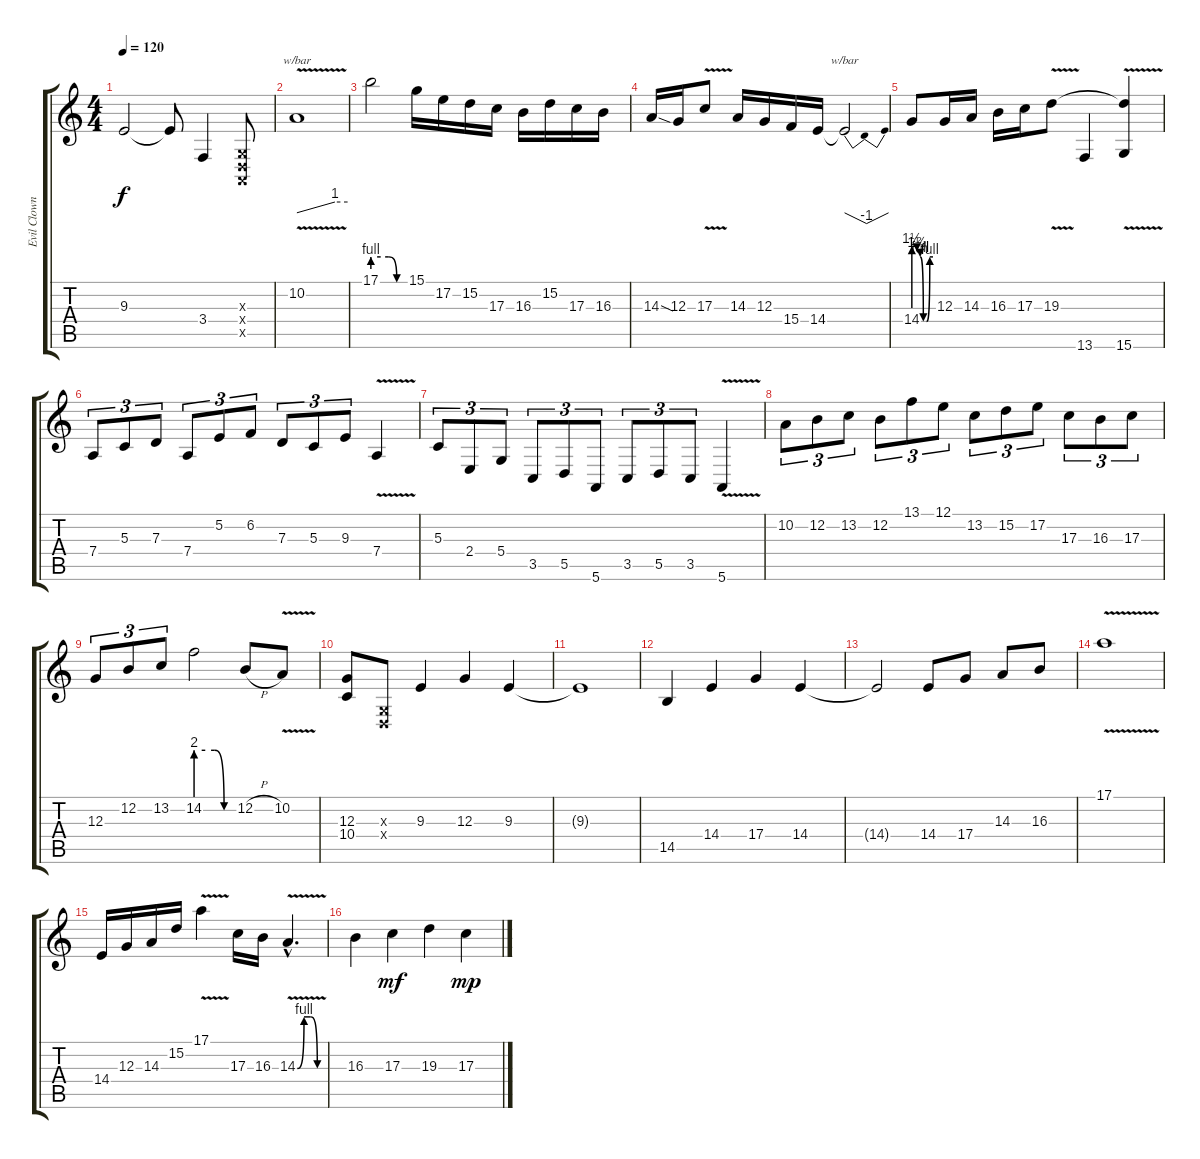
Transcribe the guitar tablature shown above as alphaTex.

\track ("Evil Clown" "Evil Clown") {instrument musicbox}
\staff {score tabs}
\tuning (E4 B3 G3 D3 A2 E2) {hide}
\ts (4 4)
\tempo 120
\clef g2
\ks c
9.3.2{dy f} 9.3{t}.8 3.4.4 (0.3{x} 0.4{x} 0.5{x}).8 |
10.2{v}.1{tbe (custom default 0 0 45 4 60 4)} |
17.1{be (custom 0 4 15 4 30 4 45 0 60 0)}.2 15.1.16 17.2.16 15.2.16 17.3.16 16.3.16 15.2.16 17.3.16 16.3.16 |
14.3{sod}.16 12.3.16 17.3{v}.8 14.3.16 12.3.16 15.4.16 14.4.16 14.4{t}.2{tbe (dip default 0 0 30 -4 60 0)} |
14.4{be (custom 0 6 10 5 20 4 30 0 40 0 50 4 60 4)}.8 12.3.16 14.3.16 16.3.16 17.3.16 19.3{v}.8 13.6.4 (19.3{t} 15.6).4 |
7.4.8{tu (3 2)} 5.3.8{tu (3 2)} 7.3.8{tu (3 2)} 7.4.8{tu (3 2)} 5.2.8{tu (3 2)} 6.2.8{tu (3 2)} 7.3.8{tu (3 2)} 5.3.8{tu (3 2)} 9.3.8{tu (3 2)} 7.4{v}.4 |
5.3.8{tu (3 2)} 2.4.8{tu (3 2)} 5.4.8{tu (3 2)} 3.5.8{tu (3 2)} 5.5.8{tu (3 2)} 5.6.8{tu (3 2)} 3.5.8{tu (3 2)} 5.5.8{tu (3 2)} 3.5.8{tu (3 2)} 5.6{v}.4 |
10.2.8{tu (3 2)} 12.2.8{tu (3 2)} 13.2.8{tu (3 2)} 12.2.8{tu (3 2)} 13.1.8{tu (3 2)} 12.1.8{tu (3 2)} 13.2.8{tu (3 2)} 15.2.8{tu (3 2)} 17.2.8{tu (3 2)} 17.3.8{tu (3 2)} 16.3.8{tu (3 2)} 17.3.8{tu (3 2)} |
12.3.8{tu (3 2)} 12.2.8{tu (3 2)} 13.2.8{tu (3 2)} 14.2{be (custom 0 8 15 8 30 8 45 0 60 0)}.2 12.2{h}.8 10.2{v}.8 |
(12.3 10.4).8 (0.3{x} 0.4{x}).8 9.3.4 12.3.4 9.3.4 |
9.3{t}.1 |
14.5.4 14.4.4 17.4.4 14.4.4 |
14.4{t}.2 14.4.8 17.4.8 14.3.8 16.3.8 |
17.1{v}.1 |
14.4.16 12.3.16 14.3.16 15.2.16 17.1{v}.4 17.3.16 16.3.16 14.3{be (custom 0 0 15 4 30 4 45 0 60 0) v hac}.4{d} |
16.3.4 17.3.4{dy mf} 19.3.4 17.3.4{dy mp}
